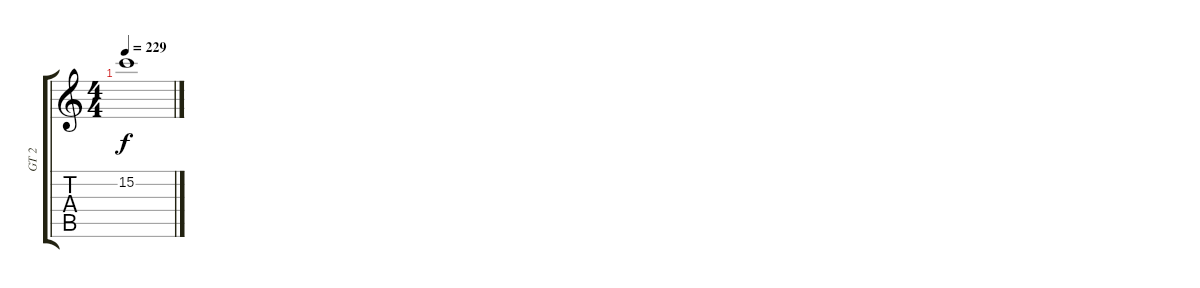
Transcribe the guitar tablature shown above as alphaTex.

\track ("GT 2" "GT 2") {solo instrument distortionguitar}
\staff {score tabs}
\tuning (D4 A3 F3 C3 G2 C2) {hide}
\ts (4 4)
\tempo 229
\clef g2
\ks c
15.2{t}.1{dy f}
